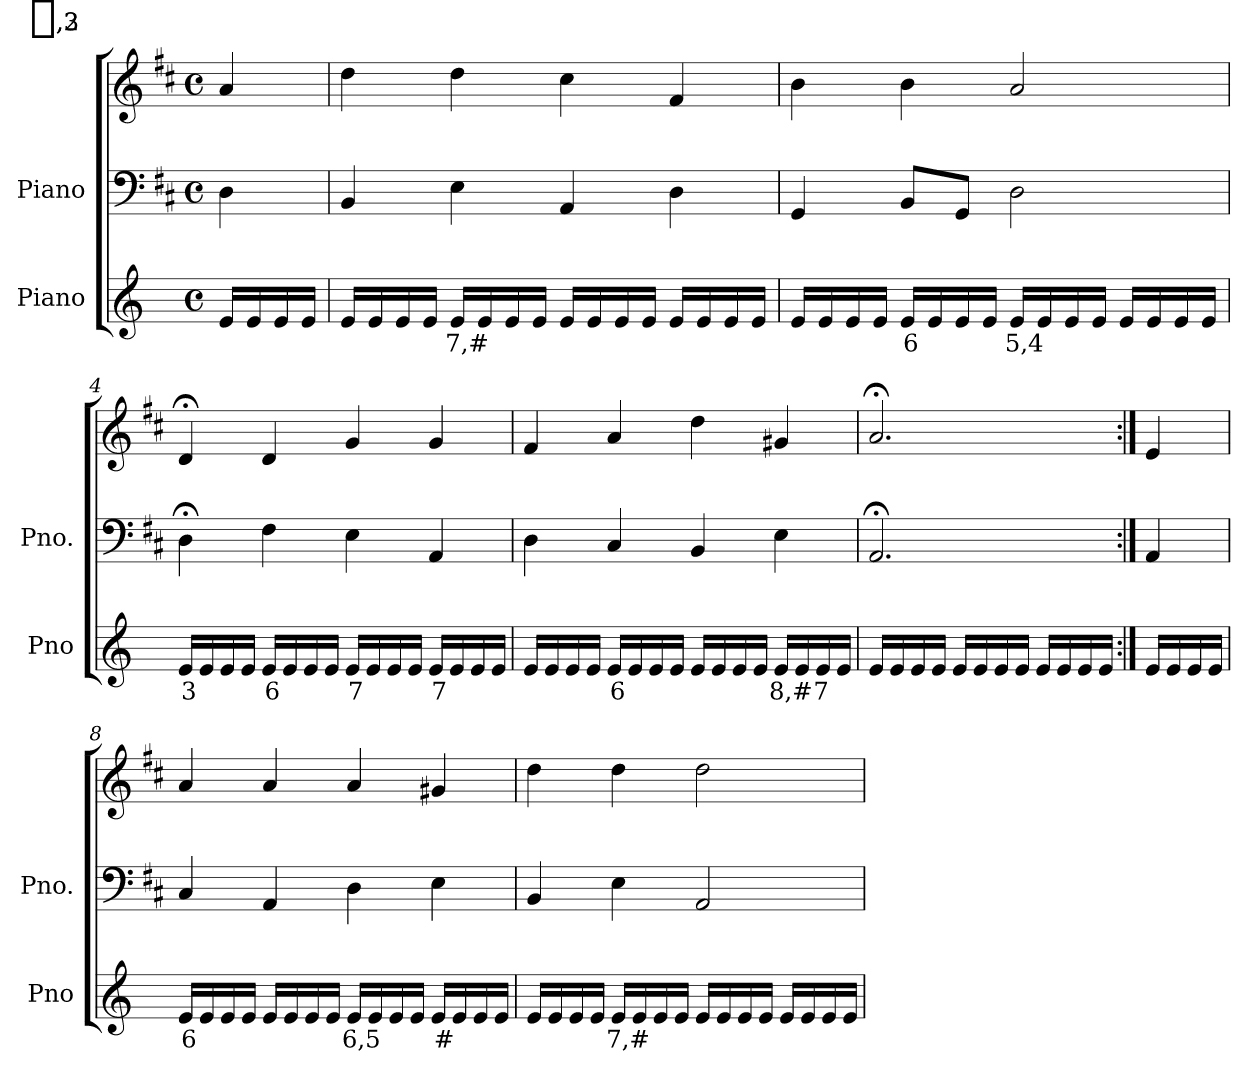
**kern	**text	**kern	**kern
*part2	*part2	*part1	*part1
*staff3	*staff3	*staff2	*staff1
*I"Piano	*	*I"Piano	*
*I'Pno	*	*I'Pno.	*
*clefG2	*	*clefF4	*clefG2
*k[]	*	*k[f#c#]	*k[f#c#]
*M4/4	*	*M4/4	*M4/4
*met(c)	*	*met(c)	*met(c)
=1	=1	=1	=1
16e/LL	.	4D\	4a/
16e/	.	.	.
16e/	.	.	.
16e/JJ	.	.	.
=2	=2	=2	=2
16e/LL	.	4BB/	4dd\
16e/	.	.	.
16e/	.	.	.
16e/JJ	.	.	.
!	!LO:LY:b	!	!
16e/LL	7,#	4E\	4dd\
16e/	.	.	.
16e/	.	.	.
16e/JJ	.	.	.
16e/LL	.	4AA/	4cc#\
16e/	.	.	.
16e/	.	.	.
16e/JJ	.	.	.
16e/LL	.	4D\	4f#/
16e/	.	.	.
16e/	.	.	.
16e/JJ	.	.	.
=3	=3	=3	=3
16e/LL	.	4GG/	4b\
16e/	.	.	.
16e/	.	.	.
16e/JJ	.	.	.
!	!LO:LY:b	!	!
16e/LL	6	8BB/L	4b\
16e/	.	.	.
16e/	.	8GG/J	.
16e/JJ	.	.	.
!	!LO:LY:b	!	!
16e/LL	5,4	2D\	2a/
16e/	.	.	.
!	!LO:LY:b	!	!
16e/	_,3	.	.
16e/JJ	.	.	.
!	!LO:LY:b	!	!
16e/LL	_,2	.	.
16e/	.	.	.
16e/	.	.	.
16e/JJ	.	.	.
=4	=4	=4	=4
!	!LO:LY:b	!	!
16e/LL	3	4D;<\	4d;</
16e/	.	.	.
16e/	.	.	.
16e/JJ	.	.	.
!	!LO:LY:b	!	!
16e/LL	6	4F#\	4d/
16e/	.	.	.
16e/	.	.	.
16e/JJ	.	.	.
!	!LO:LY:b	!	!
16e/LL	7	4E\	4g/
16e/	.	.	.
16e/	.	.	.
16e/JJ	.	.	.
!	!LO:LY:b	!	!
16e/LL	7	4AA/	4g/
16e/	.	.	.
16e/	.	.	.
16e/JJ	.	.	.
=5	=5	=5	=5
16e/LL	.	4D\	4f#/
16e/	.	.	.
16e/	.	.	.
16e/JJ	.	.	.
!	!LO:LY:b	!	!
16e/LL	6	4C#/	4a/
16e/	.	.	.
16e/	.	.	.
16e/JJ	.	.	.
16e/LL	.	4BB/	4dd\
16e/	.	.	.
16e/	.	.	.
16e/JJ	.	.	.
!	!LO:LY:b	!	!
16e/LL	8,#	4E\	4g#X/
16e/	.	.	.
!	!LO:LY:b	!	!
16e/	7	.	.
16e/JJ	.	.	.
=6	=6	=6	=6
16e/LL	.	2.AA;</	2.a;</
16e/	.	.	.
16e/	.	.	.
16e/JJ	.	.	.
16e/LL	.	.	.
16e/	.	.	.
16e/	.	.	.
16e/JJ	.	.	.
16e/LL	.	.	.
16e/	.	.	.
16e/	.	.	.
16e/JJ	.	.	.
=7:|!	=7:|!	=7:|!	=7:|!
16e/LL	.	4AA/	4e/
16e/	.	.	.
16e/	.	.	.
16e/JJ	.	.	.
=8	=8	=8	=8
!	!LO:LY:b	!	!
16e/LL	6	4C#/	4a/
16e/	.	.	.
16e/	.	.	.
16e/JJ	.	.	.
16e/LL	.	4AA/	4a/
16e/	.	.	.
16e/	.	.	.
16e/JJ	.	.	.
!	!LO:LY:b	!	!
16e/LL	6,5	4D\	4a/
16e/	.	.	.
16e/	.	.	.
16e/JJ	.	.	.
!	!LO:LY:b	!	!
16e/LL	#	4E\	4g#X/
16e/	.	.	.
16e/	.	.	.
16e/JJ	.	.	.
=9	=9	=9	=9
16e/LL	.	4BB/	4dd\
16e/	.	.	.
16e/	.	.	.
16e/JJ	.	.	.
!	!LO:LY:b	!	!
16e/LL	7,#	4E\	4dd\
16e/	.	.	.
16e/	.	.	.
16e/JJ	.	.	.
16e/LL	.	2AA/	2dd\
16e/	.	.	.
16e/	.	.	.
16e/JJ	.	.	.
16e/LL	.	.	.
16e/	.	.	.
16e/	.	.	.
16e/JJ	.	.	.
=	=	=	=
*-	*-	*-	*-
